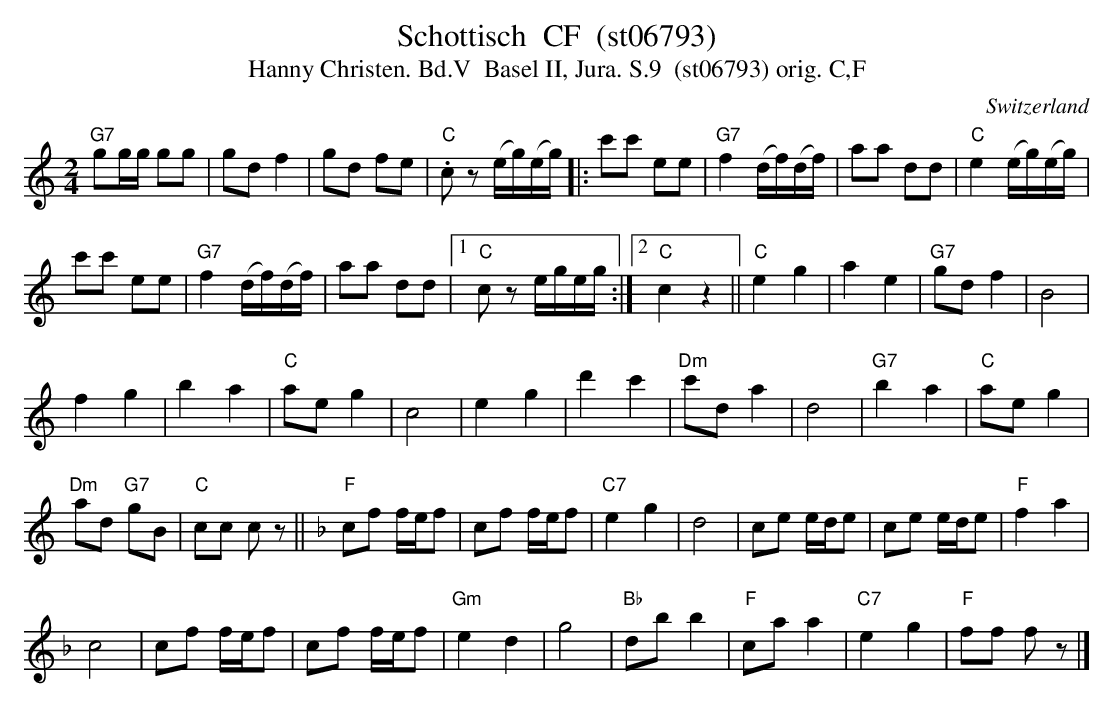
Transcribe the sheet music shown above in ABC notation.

X:1
T:Schottisch  CF  (st06793)
T:Hanny Christen. Bd.V  Basel II, Jura. S.9  (st06793) orig. C,F
M:2/4
L:1/8
O:Switzerland
K:C major
"G7"gg/g/ gg | gdf2 | gd fe | "C".cz (e/g/)(e/g/) |: c'c' ee | "G7"f2 (d/f/)(d/f/) | aa dd | "C"e2 (e/g/)(e/g/) |
c'c' ee | "G7"f2 (d/f/)(d/f/) | aa dd |1 "C"cz e/g/e/g/ :|2 "C"c2z2 || "C"e2g2 | a2e2 | "G7"gdf2 | B4 |
f2g2 | b2a2 | "C"aeg2 | c4 | e2g2 | d'2c'2 | "Dm"c'da2 | d4 |   "G7"b2a2 | "C"aeg2 |
"Dm"ad "G7"gB | "C"cc cz || [K:F] "F"cf f/e/f | cf f/e/f | "C7"e2g2 | d4 | ce e/d/e | ce e/d/e | "F"f2a2 |
c4 | cf f/e/f | cf f/e/f | "Gm"e2d2 | g4 | "Bb"dbb2 | "F"caa2 |  "C7"e2g2 | "F"ff fz |]
